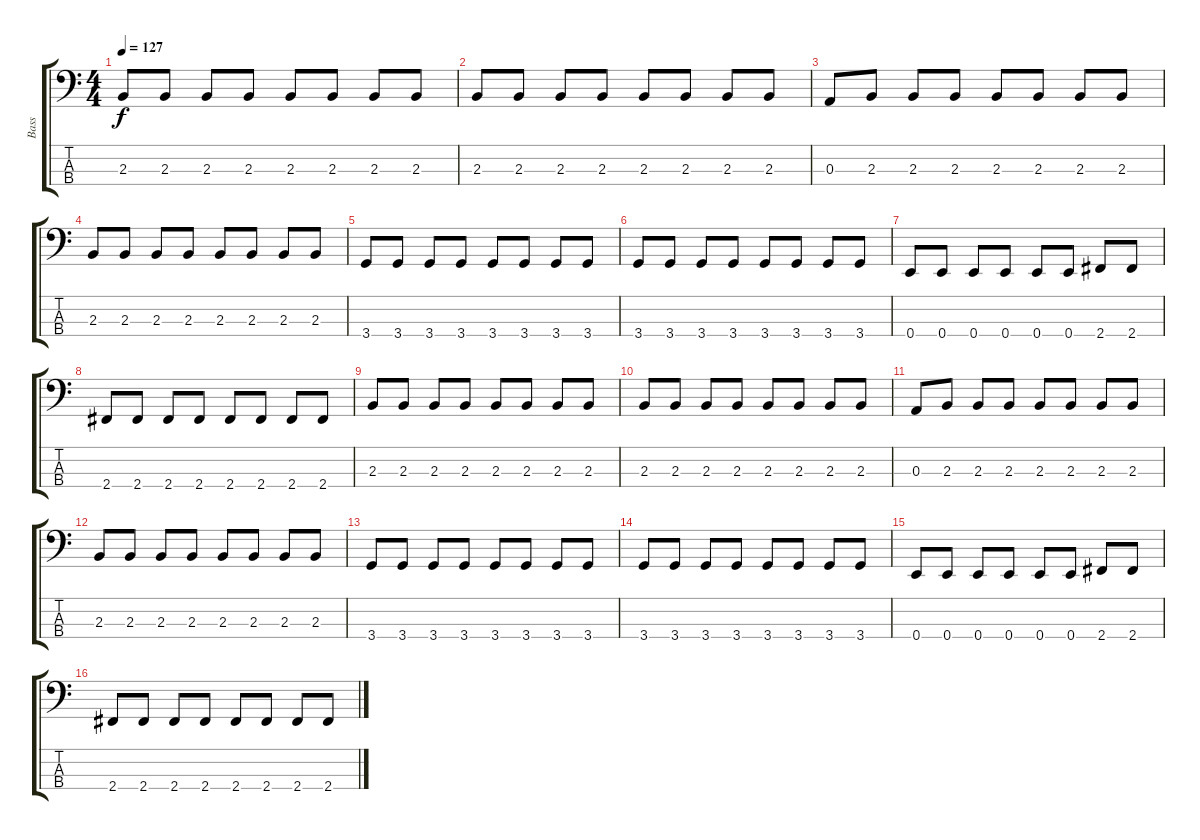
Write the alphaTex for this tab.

\track ("Bass" "Bass") {instrument electricbasspick}
\staff {score tabs}
\tuning (G2 D2 A1 E1) {hide}
\ts (4 4)
\tempo 127
\clef f4
\ks c
2.3.8{dy f} 2.3.8 2.3.8 2.3.8 2.3.8 2.3.8 2.3.8 2.3.8 |
2.3.8 2.3.8 2.3.8 2.3.8 2.3.8 2.3.8 2.3.8 2.3.8 |
0.3.8 2.3.8 2.3.8 2.3.8 2.3.8 2.3.8 2.3.8 2.3.8 |
2.3.8 2.3.8 2.3.8 2.3.8 2.3.8 2.3.8 2.3.8 2.3.8 |
3.4.8 3.4.8 3.4.8 3.4.8 3.4.8 3.4.8 3.4.8 3.4.8 |
3.4.8 3.4.8 3.4.8 3.4.8 3.4.8 3.4.8 3.4.8 3.4.8 |
0.4.8 0.4.8 0.4.8 0.4.8 0.4.8 0.4.8 2.4.8 2.4.8 |
2.4.8 2.4.8 2.4.8 2.4.8 2.4.8 2.4.8 2.4.8 2.4.8 |
2.3.8 2.3.8 2.3.8 2.3.8 2.3.8 2.3.8 2.3.8 2.3.8 |
2.3.8 2.3.8 2.3.8 2.3.8 2.3.8 2.3.8 2.3.8 2.3.8 |
0.3.8 2.3.8 2.3.8 2.3.8 2.3.8 2.3.8 2.3.8 2.3.8 |
2.3.8 2.3.8 2.3.8 2.3.8 2.3.8 2.3.8 2.3.8 2.3.8 |
3.4.8 3.4.8 3.4.8 3.4.8 3.4.8 3.4.8 3.4.8 3.4.8 |
3.4.8 3.4.8 3.4.8 3.4.8 3.4.8 3.4.8 3.4.8 3.4.8 |
0.4.8 0.4.8 0.4.8 0.4.8 0.4.8 0.4.8 2.4.8 2.4.8 |
2.4.8 2.4.8 2.4.8 2.4.8 2.4.8 2.4.8 2.4.8 2.4.8
